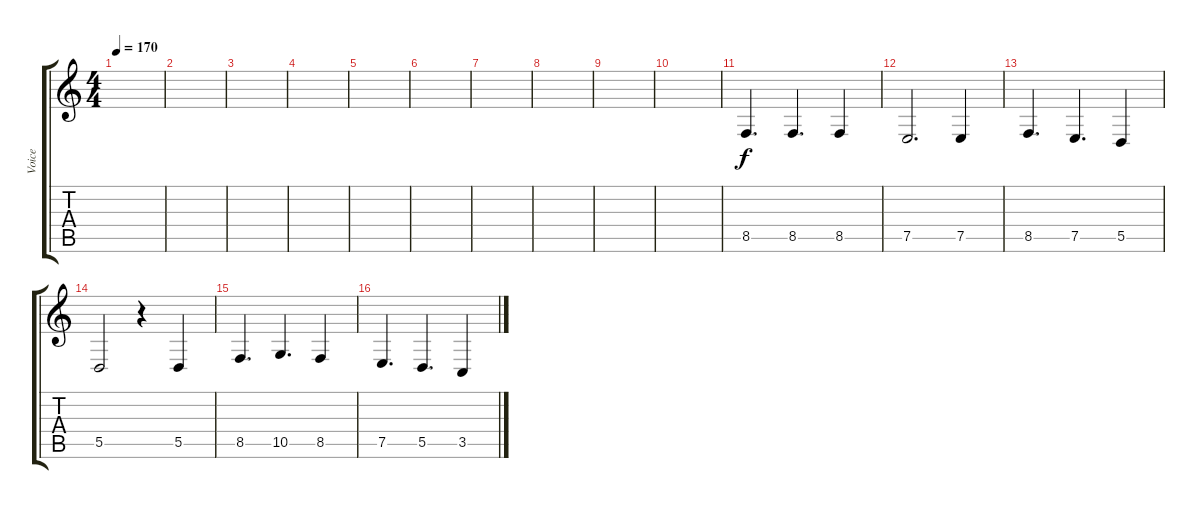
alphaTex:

\track ("Voice" "Voice") {instrument tenorsax}
\staff {score tabs}
\tuning (E4 B3 G3 D3 A2 E2) {hide}
\ts (4 4)
\tempo 170
\clef g2
\ks c
|
|
|
|
|
|
|
|
|
|
8.5.4{d} 8.5.4{d} 8.5.4 |
7.5.2{d} 7.5.4 |
8.5.4{d} 7.5.4{d} 5.5.4 |
5.5.2 r.4 5.5.4 |
8.5.4{d} 10.5.4{d} 8.5.4 |
7.5.4{d} 5.5.4{d} 3.5.4
